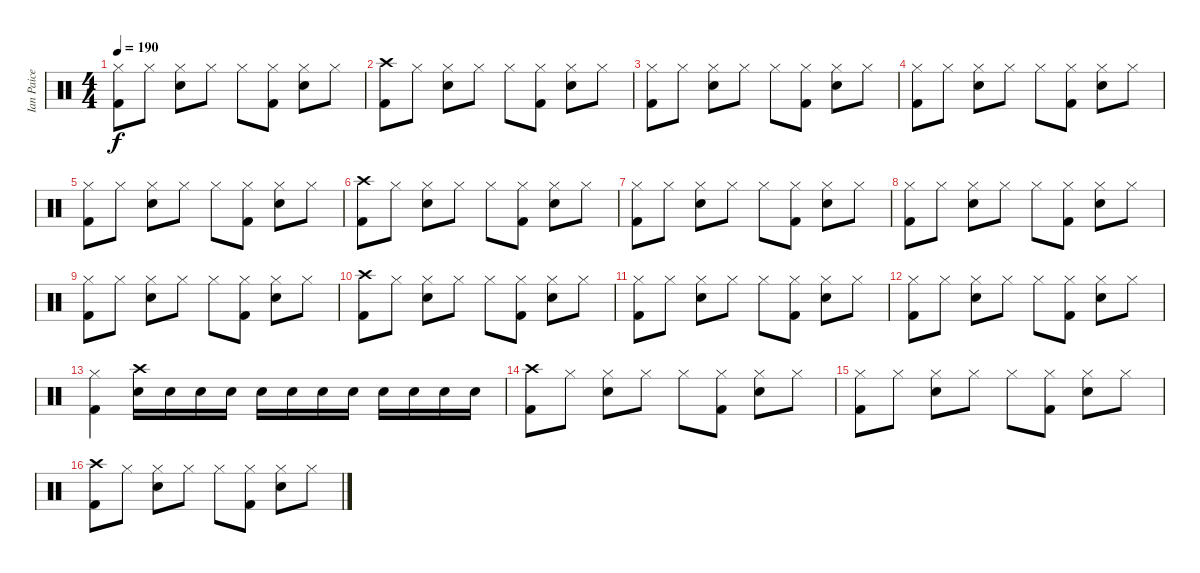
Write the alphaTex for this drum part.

\track ("Ian Paice" "Ian Paice") {instrument percussion}
\staff {score}
\articulation defaults
\ts (4 4)
\tempo 190
\clef neutral
\ks c
("Hi-Hat (closed)" "Kick (hit) 2").8{dy f} "Hi-Hat (closed)".8 ("Hi-Hat (closed)" "Electric Snare (hit)").8 "Hi-Hat (closed)".8 "Hi-Hat (closed)".8 ("Hi-Hat (closed)" "Kick (hit) 2").8 ("Hi-Hat (closed)" "Electric Snare (hit)").8 "Hi-Hat (closed)".8 |
("Crash high (hit)" "Kick (hit) 2").8 "Hi-Hat (closed)".8 ("Hi-Hat (closed)" "Electric Snare (hit)").8 "Hi-Hat (closed)".8 "Hi-Hat (closed)".8 ("Hi-Hat (closed)" "Kick (hit) 2").8 ("Hi-Hat (closed)" "Electric Snare (hit)").8 "Hi-Hat (closed)".8 |
("Hi-Hat (closed)" "Kick (hit) 2").8 "Hi-Hat (closed)".8 ("Hi-Hat (closed)" "Electric Snare (hit)").8 "Hi-Hat (closed)".8 "Hi-Hat (closed)".8 ("Hi-Hat (closed)" "Kick (hit) 2").8 ("Hi-Hat (closed)" "Electric Snare (hit)").8 "Hi-Hat (closed)".8 |
("Hi-Hat (closed)" "Kick (hit) 2").8 "Hi-Hat (closed)".8 ("Hi-Hat (closed)" "Electric Snare (hit)").8 "Hi-Hat (closed)".8 "Hi-Hat (closed)".8 ("Hi-Hat (closed)" "Kick (hit) 2").8 ("Hi-Hat (closed)" "Electric Snare (hit)").8 "Hi-Hat (closed)".8 |
("Hi-Hat (closed)" "Kick (hit) 2").8 "Hi-Hat (closed)".8 ("Hi-Hat (closed)" "Electric Snare (hit)").8 "Hi-Hat (closed)".8 "Hi-Hat (closed)".8 ("Hi-Hat (closed)" "Kick (hit) 2").8 ("Hi-Hat (closed)" "Electric Snare (hit)").8 "Hi-Hat (closed)".8 |
("Crash high (hit)" "Kick (hit) 2").8 "Hi-Hat (closed)".8 ("Hi-Hat (closed)" "Electric Snare (hit)").8 "Hi-Hat (closed)".8 "Hi-Hat (closed)".8 ("Hi-Hat (closed)" "Kick (hit) 2").8 ("Hi-Hat (closed)" "Electric Snare (hit)").8 "Hi-Hat (closed)".8 |
("Hi-Hat (closed)" "Kick (hit) 2").8 "Hi-Hat (closed)".8 ("Hi-Hat (closed)" "Electric Snare (hit)").8 "Hi-Hat (closed)".8 "Hi-Hat (closed)".8 ("Hi-Hat (closed)" "Kick (hit) 2").8 ("Hi-Hat (closed)" "Electric Snare (hit)").8 "Hi-Hat (closed)".8 |
("Hi-Hat (closed)" "Kick (hit) 2").8 "Hi-Hat (closed)".8 ("Hi-Hat (closed)" "Electric Snare (hit)").8 "Hi-Hat (closed)".8 "Hi-Hat (closed)".8 ("Hi-Hat (closed)" "Kick (hit) 2").8 ("Hi-Hat (closed)" "Electric Snare (hit)").8 "Hi-Hat (closed)".8 |
("Hi-Hat (closed)" "Kick (hit) 2").8 "Hi-Hat (closed)".8 ("Hi-Hat (closed)" "Electric Snare (hit)").8 "Hi-Hat (closed)".8 "Hi-Hat (closed)".8 ("Hi-Hat (closed)" "Kick (hit) 2").8 ("Hi-Hat (closed)" "Electric Snare (hit)").8 "Hi-Hat (closed)".8 |
("Crash high (hit)" "Kick (hit) 2").8 "Hi-Hat (closed)".8 ("Hi-Hat (closed)" "Electric Snare (hit)").8 "Hi-Hat (closed)".8 "Hi-Hat (closed)".8 ("Hi-Hat (closed)" "Kick (hit) 2").8 ("Hi-Hat (closed)" "Electric Snare (hit)").8 "Hi-Hat (closed)".8 |
("Hi-Hat (closed)" "Kick (hit) 2").8 "Hi-Hat (closed)".8 ("Hi-Hat (closed)" "Electric Snare (hit)").8 "Hi-Hat (closed)".8 "Hi-Hat (closed)".8 ("Hi-Hat (closed)" "Kick (hit) 2").8 ("Hi-Hat (closed)" "Electric Snare (hit)").8 "Hi-Hat (closed)".8 |
("Hi-Hat (closed)" "Kick (hit) 2").8 "Hi-Hat (closed)".8 ("Hi-Hat (closed)" "Electric Snare (hit)").8 "Hi-Hat (closed)".8 "Hi-Hat (closed)".8 ("Hi-Hat (closed)" "Kick (hit) 2").8 ("Hi-Hat (closed)" "Electric Snare (hit)").8 "Hi-Hat (closed)".8 |
("Hi-Hat (closed)" "Kick (hit) 2").4 ("Crash high (hit)" "Electric Snare (hit)").16 "Electric Snare (hit)".16 "Electric Snare (hit)".16 "Electric Snare (hit)".16 "Electric Snare (hit)".16 "Electric Snare (hit)".16 "Electric Snare (hit)".16 "Electric Snare (hit)".16 "Electric Snare (hit)".16 "Electric Snare (hit)".16 "Electric Snare (hit)".16 "Electric Snare (hit)".16 |
("Crash high (hit)" "Kick (hit) 2").8 "Hi-Hat (closed)".8 ("Hi-Hat (closed)" "Electric Snare (hit)").8 "Hi-Hat (closed)".8 "Hi-Hat (closed)".8 ("Hi-Hat (closed)" "Kick (hit) 2").8 ("Hi-Hat (closed)" "Electric Snare (hit)").8 "Hi-Hat (closed)".8 |
("Hi-Hat (closed)" "Kick (hit) 2").8 "Hi-Hat (closed)".8 ("Hi-Hat (closed)" "Electric Snare (hit)").8 "Hi-Hat (closed)".8 "Hi-Hat (closed)".8 ("Hi-Hat (closed)" "Kick (hit) 2").8 ("Hi-Hat (closed)" "Electric Snare (hit)").8 "Hi-Hat (closed)".8 |
("Crash high (hit)" "Kick (hit) 2").8 "Hi-Hat (closed)".8 ("Hi-Hat (closed)" "Electric Snare (hit)").8 "Hi-Hat (closed)".8 "Hi-Hat (closed)".8 ("Hi-Hat (closed)" "Kick (hit) 2").8 ("Hi-Hat (closed)" "Electric Snare (hit)").8 "Hi-Hat (closed)".8
